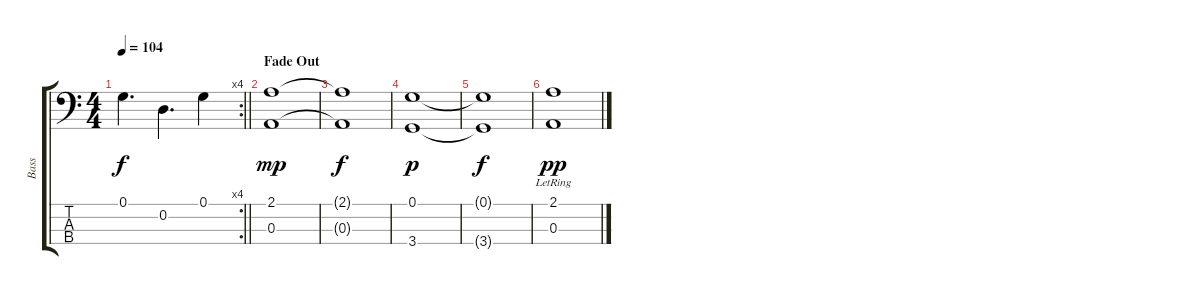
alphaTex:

\track ("Bass" "Bass") {instrument electricbassfinger}
\staff {score tabs}
\tuning (G2 D2 A1 E1) {hide}
\rc 4
\ts (4 4)
\tempo 104
\clef f4
\barLineRight lightlight
\ks c
0.1.4{d dy f} 0.2.4{d} 0.1.4 |
\section ("" "Fade Out")
(2.1 0.3).1{dy mp} |
(2.1{t} 0.3{t}).1{dy f} |
(0.1 3.4).1{dy p} |
(0.1{t} 3.4{t}).1{dy f} |
(2.1{lr} 0.3{lr}).1{dy pp}
